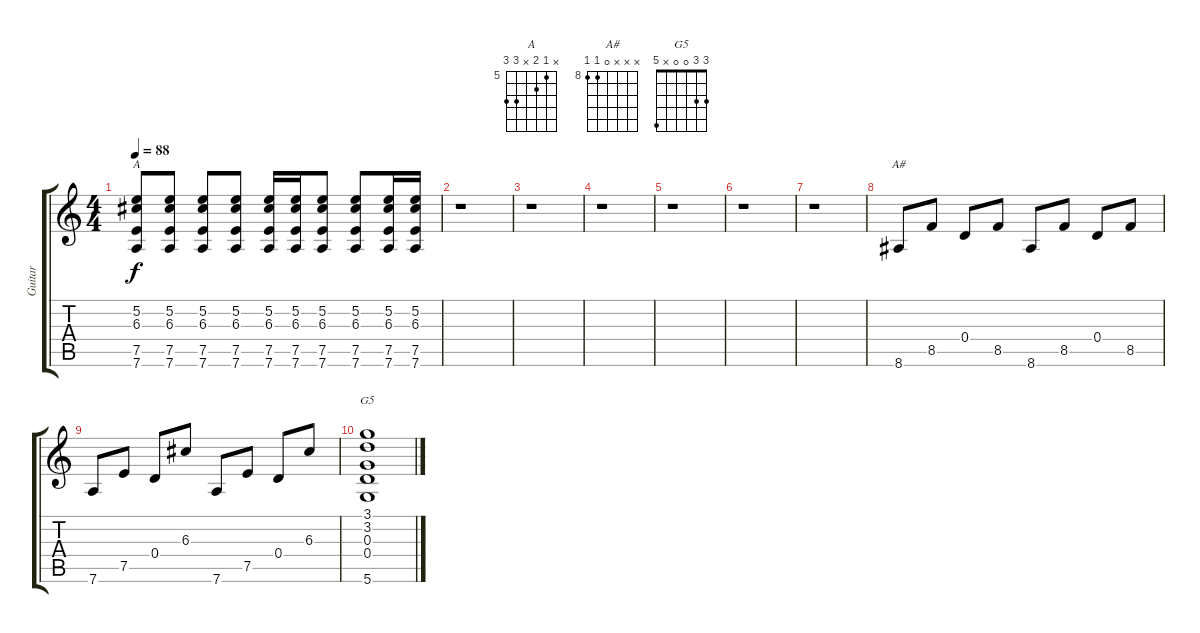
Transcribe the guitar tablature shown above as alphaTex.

\track ("Guitar" "Guitar") {instrument distortionguitar}
\staff {score tabs}
\tuning (E4 B3 G3 D3 A2 D2) {hide}
\chord ("A" x 5 6 x 7 7) {firstfret 5}
\chord ("A#" x x x 0 8 8) {firstfret 8}
\chord ("G5" 3 3 0 0 x 5)
\ts (4 4)
\tempo 88
\clef g2
\ks c
(5.2 6.3 7.5 7.6).8{ch "A" dy f} (5.2 6.3 7.5 7.6).8 (5.2 6.3 7.5 7.6).8 (5.2 6.3 7.5 7.6).8 (5.2 6.3 7.5 7.6).16 (5.2 6.3 7.5 7.6).16 (5.2 6.3 7.5 7.6).8 (5.2 6.3 7.5 7.6).8 (5.2 6.3 7.5 7.6).16 (5.2 6.3 7.5 7.6).16 |
r.1 |
r.1 |
r.1 |
r.1 |
r.1 |
r.1 |
8.6.8{ch "A#"} 8.5.8 0.4.8 8.5.8 8.6.8 8.5.8 0.4.8 8.5.8 |
7.6.8 7.5.8 0.4.8 6.3.8 7.6.8 7.5.8 0.4.8 6.3.8 |
(3.1 3.2 0.3 0.4 5.6).1{ch "G5"}
